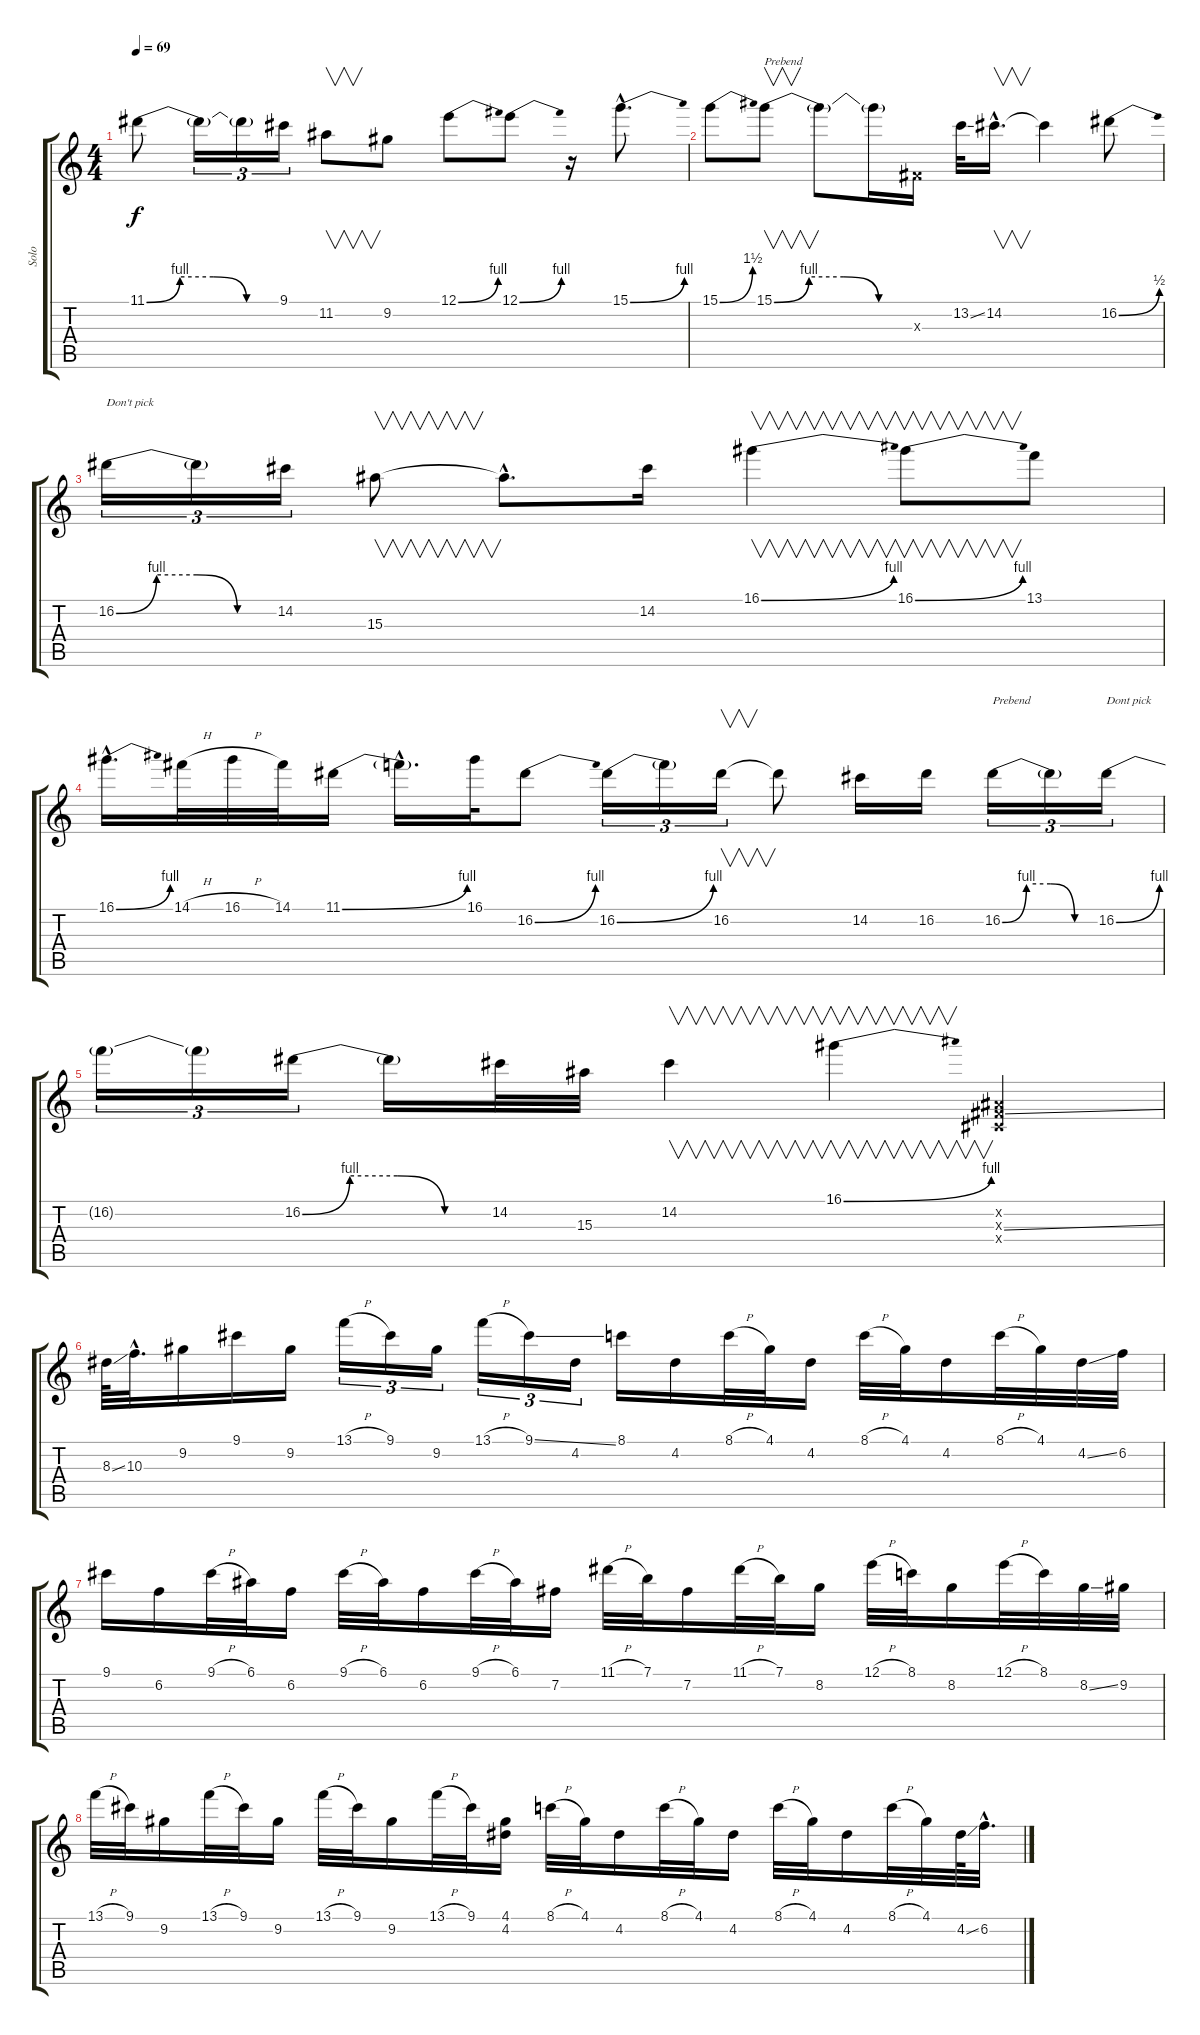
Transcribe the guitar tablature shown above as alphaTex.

\track ("Solo" "Solo") {instrument overdrivenguitar}
\staff {score tabs}
\tuning (E4 B3 G3 D3 A2 E2) {hide}
\ts (4 4)
\tempo 69
\clef g2
\ks c
11.1{be (custom 0 0 15 4 30 4 45 0 60 0)}.8{dy f} 11.1{t}.16{tu (3 2)} 11.1{t}.16{tu (3 2)} 9.1.16{tu (3 2)} 11.2.8{v} 9.2.8 12.1{be (bend 0 0 60 4)}.8 12.1{be (bend 0 0 60 4)}.8 r.16 15.1{be (bend 0 0 60 4) hac}.8{d} |
15.1{be (bend 0 0 60 6)}.8 15.1{be (custom 0 0 15 4 30 4 45 0 60 0)}.8{v txt "Prebend"} 15.1{t}.8 15.1{t}.16 -1.3{x}.16 13.2{ss}.32 14.2{hac}.16{v d} 14.2{t}.4 16.2{be (bend 0 0 60 2)}.8 |
16.2{be (custom 0 0 15 4 30 4 45 0 60 0)}.16{tu (3 2) txt "Don't pick"} 16.2{t}.16{tu (3 2)} 14.2.16{tu (3 2)} 15.3.8{v} 15.3{hac t}.8{d} 14.2.16 16.1{be (bend 0 0 60 4)}.4{v} 16.1{be (bend 0 0 60 4)}.8{v} 13.1.8 |
16.1{be (bend 0 0 60 4) hac}.16{d} 14.1{h}.32 16.1{h}.32 14.1.32 11.1{be (bend 0 0 60 4)}.16 11.1{hac t}.16{d} 16.1.32 16.2{be (bend 0 0 60 4)}.8 16.2{be (bend 0 0 60 4)}.16{tu (3 2)} 16.2{t}.16{tu (3 2)} 16.2.16{v tu (3 2)} 16.2{t}.8 14.2.16 16.2.16 16.2{be (custom 0 0 15 4 30 4 45 0 60 0)}.16{tu (3 2) txt "Prebend"} 16.2{t}.16{tu (3 2)} 16.2{be (bend 0 0 60 4)}.16{tu (3 2) txt "Dont pick"} |
16.2{t}.16{tu (3 2)} 16.2{t}.16{tu (3 2)} 16.2{be (custom 0 0 15 4 30 4 45 0 60 0)}.16{tu (3 2)} 16.2{t}.16 14.2.32 15.3.32 14.2.4{v} 16.1{be (bend 0 0 60 4)}.4{v} (-1.2{x} -1.3{ss x} -1.4{x}).4 |
8.3{ss}.64 10.3{hac}.32{d} 9.2.16 9.1.16 9.2.16 13.1{h}.16{tu (3 2)} 9.1.16{tu (3 2)} 9.2.16{tu (3 2)} 13.1{h}.16{tu (3 2)} 9.1{ss}.16{tu (3 2)} 4.2.16{tu (3 2)} 8.1.16 4.2.16 8.1{h}.32 4.1.32 4.2.16 8.1{h}.32 4.1.32 4.2.16 8.1{h}.32 4.1.32 4.2{ss}.32 6.2.32 |
9.1.16 6.2.16 9.1{h}.32 6.1.32 6.2.16 9.1{h}.32 6.1.32 6.2.16 9.1{h}.32 6.1.32 7.2.16 11.1{h}.32 7.1.32 7.2.16 11.1{h}.32 7.1.32 8.2.16 12.1{h}.32 8.1.32 8.2.16 12.1{h}.32 8.1.32 8.2{ss}.32 9.2.32 |
13.1{h}.32 9.1.32 9.2.16 13.1{h}.32 9.1.32 9.2.16 13.1{h}.32 9.1.32 9.2.16 13.1{h}.32 9.1.32 (4.1 4.2).16 8.1{h}.32 4.1.32 4.2.16 8.1{h}.32 4.1.32 4.2.16 8.1{h}.32 4.1.32 4.2.16 8.1{h}.32 4.1.32 4.2{ss}.64 6.2{hac}.32{d}
